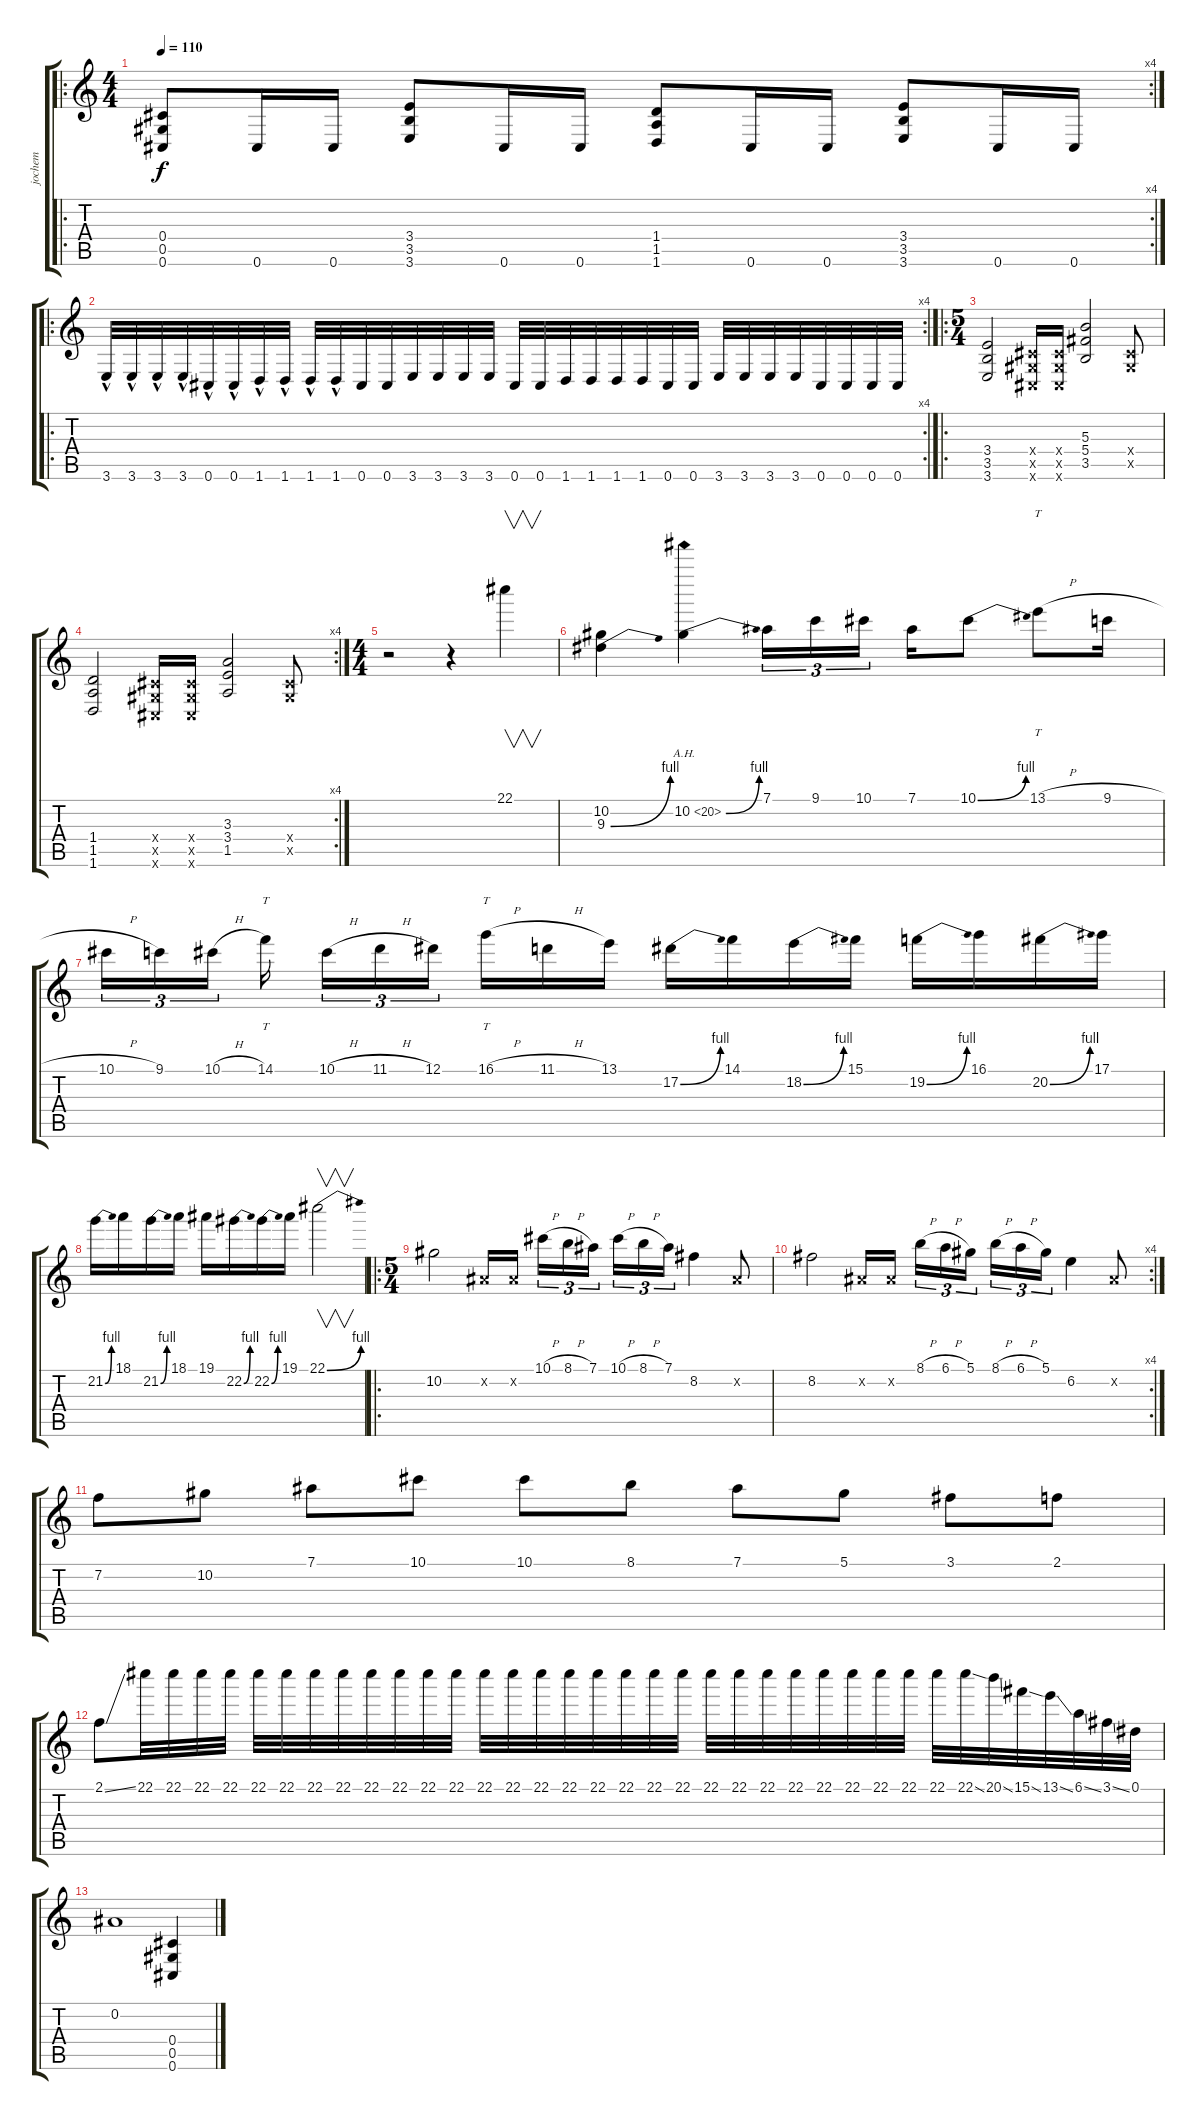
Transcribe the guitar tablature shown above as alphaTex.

\track ("jochem" "jochem") {instrument distortionguitar}
\staff {score tabs}
\tuning (Eb4 Bb3 Gb3 Db3 Ab2 Db2) {hide}
\ro
\rc 4
\ts (4 4)
\tempo 110
\clef g2
\ks c
(0.4 0.5 0.6).8{dy f instrument distortionguitar} 0.6.16 0.6.16 (3.4 3.5 3.6).8 0.6.16 0.6.16 (1.4 1.5 1.6).8 0.6.16 0.6.16 (3.4 3.5 3.6).8 0.6.16 0.6.16 |
\ro
\rc 4
3.6{hac}.32 3.6{hac}.32 3.6{hac}.32 3.6{hac}.32 0.6{hac}.32 0.6{hac}.32 1.6{hac}.32 1.6{hac}.32 1.6{hac}.32 1.6{hac}.32 0.6.32 0.6.32 3.6.32 3.6.32 3.6.32 3.6.32 0.6.32 0.6.32 1.6.32 1.6.32 1.6.32 1.6.32 0.6.32 0.6.32 3.6.32 3.6.32 3.6.32 3.6.32 0.6.32 0.6.32 0.6.32 0.6.32 |
\ro
\ts (5 4)
(3.4 3.5 3.6).2 (0.4{x} 0.5{x} 0.6{x}).16 (0.4{x} 0.5{x} 0.6{x}).16 (5.3 5.4 3.5).2 (0.4{x} 0.5{x}).8 |
\rc 4
(1.4 1.5 1.6).2 (0.4{x} 0.5{x} 0.6{x}).16 (0.4{x} 0.5{x} 0.6{x}).16 (3.3 3.4 1.5).2 (0.4{x} 0.5{x}).8 |
\ts (4 4)
r.2 r.4 22.1.4{v} |
(10.2 9.3{be (bend 0 0 60 4)}).4 10.2{be (bend 0 0 60 4) ah 10}.4 7.1.16{tu (3 2)} 9.1.16{tu (3 2)} 10.1.16{tu (3 2)} 7.1.16 10.1{be (bend 0 0 60 4)}.8 13.1{h}.8{tt} 9.1{h}.16 |
10.1{h}.16{tu (3 2)} 9.1.16{tu (3 2)} 10.1{h}.16{tu (3 2)} 14.1.16{tt} 10.1{h}.16{tu (3 2)} 11.1{h}.16{tu (3 2)} 12.1.16{tu (3 2)} 16.1{h}.16{tt} 11.1{h}.16 13.1.16 17.2{be (bend 0 0 60 4)}.16 14.1.16 18.2{be (bend 0 0 60 4)}.16 15.1.16 19.2{be (bend 0 0 60 4)}.16 16.1.16 20.2{be (bend 0 0 60 4)}.16 17.1.16 |
21.2{be (bend 0 0 60 4)}.16 18.1.16 21.2{be (bend 0 0 60 4)}.16 18.1.16 19.1.16 22.2{be (bend 0 0 60 4)}.16 22.2{be (bend 0 0 60 4)}.16 19.1.16 22.1{be (bend 0 0 60 4)}.2{v} |
\ro
\ts (5 4)
10.2.2 0.2{x}.16 0.2{x}.16 10.1{h}.16{tu (3 2)} 8.1{h}.16{tu (3 2)} 7.1.16{tu (3 2)} 10.1{h}.16{tu (3 2)} 8.1{h}.16{tu (3 2)} 7.1.16{tu (3 2)} 8.2.4 0.2{x}.8 |
\rc 4
8.2.2 0.2{x}.16 0.2{x}.16 8.1{h}.16{tu (3 2)} 6.1{h}.16{tu (3 2)} 5.1.16{tu (3 2)} 8.1{h}.16{tu (3 2)} 6.1{h}.16{tu (3 2)} 5.1.16{tu (3 2)} 6.2.4 0.2{x}.8 |
7.2.8 10.2.8 7.1.8 10.1.8 10.1.8 8.1.8 7.1.8 5.1.8 3.1.8 2.1.8 |
2.1{ss}.8 22.1.32 22.1.32 22.1.32 22.1.32 22.1.32 22.1.32 22.1.32 22.1.32 22.1.32 22.1.32 22.1.32 22.1.32 22.1.32 22.1.32 22.1.32 22.1.32 22.1.32 22.1.32 22.1.32 22.1.32 22.1.32 22.1.32 22.1.32 22.1.32 22.1.32 22.1.32 22.1.32 22.1.32 22.1.32 22.1{ss}.32 20.1{ss}.32 15.1{ss}.32 13.1{ss}.32 6.1{ss}.32 3.1{ss}.32 0.1.32 |
0.2.1 (0.4 0.5 0.6).4
